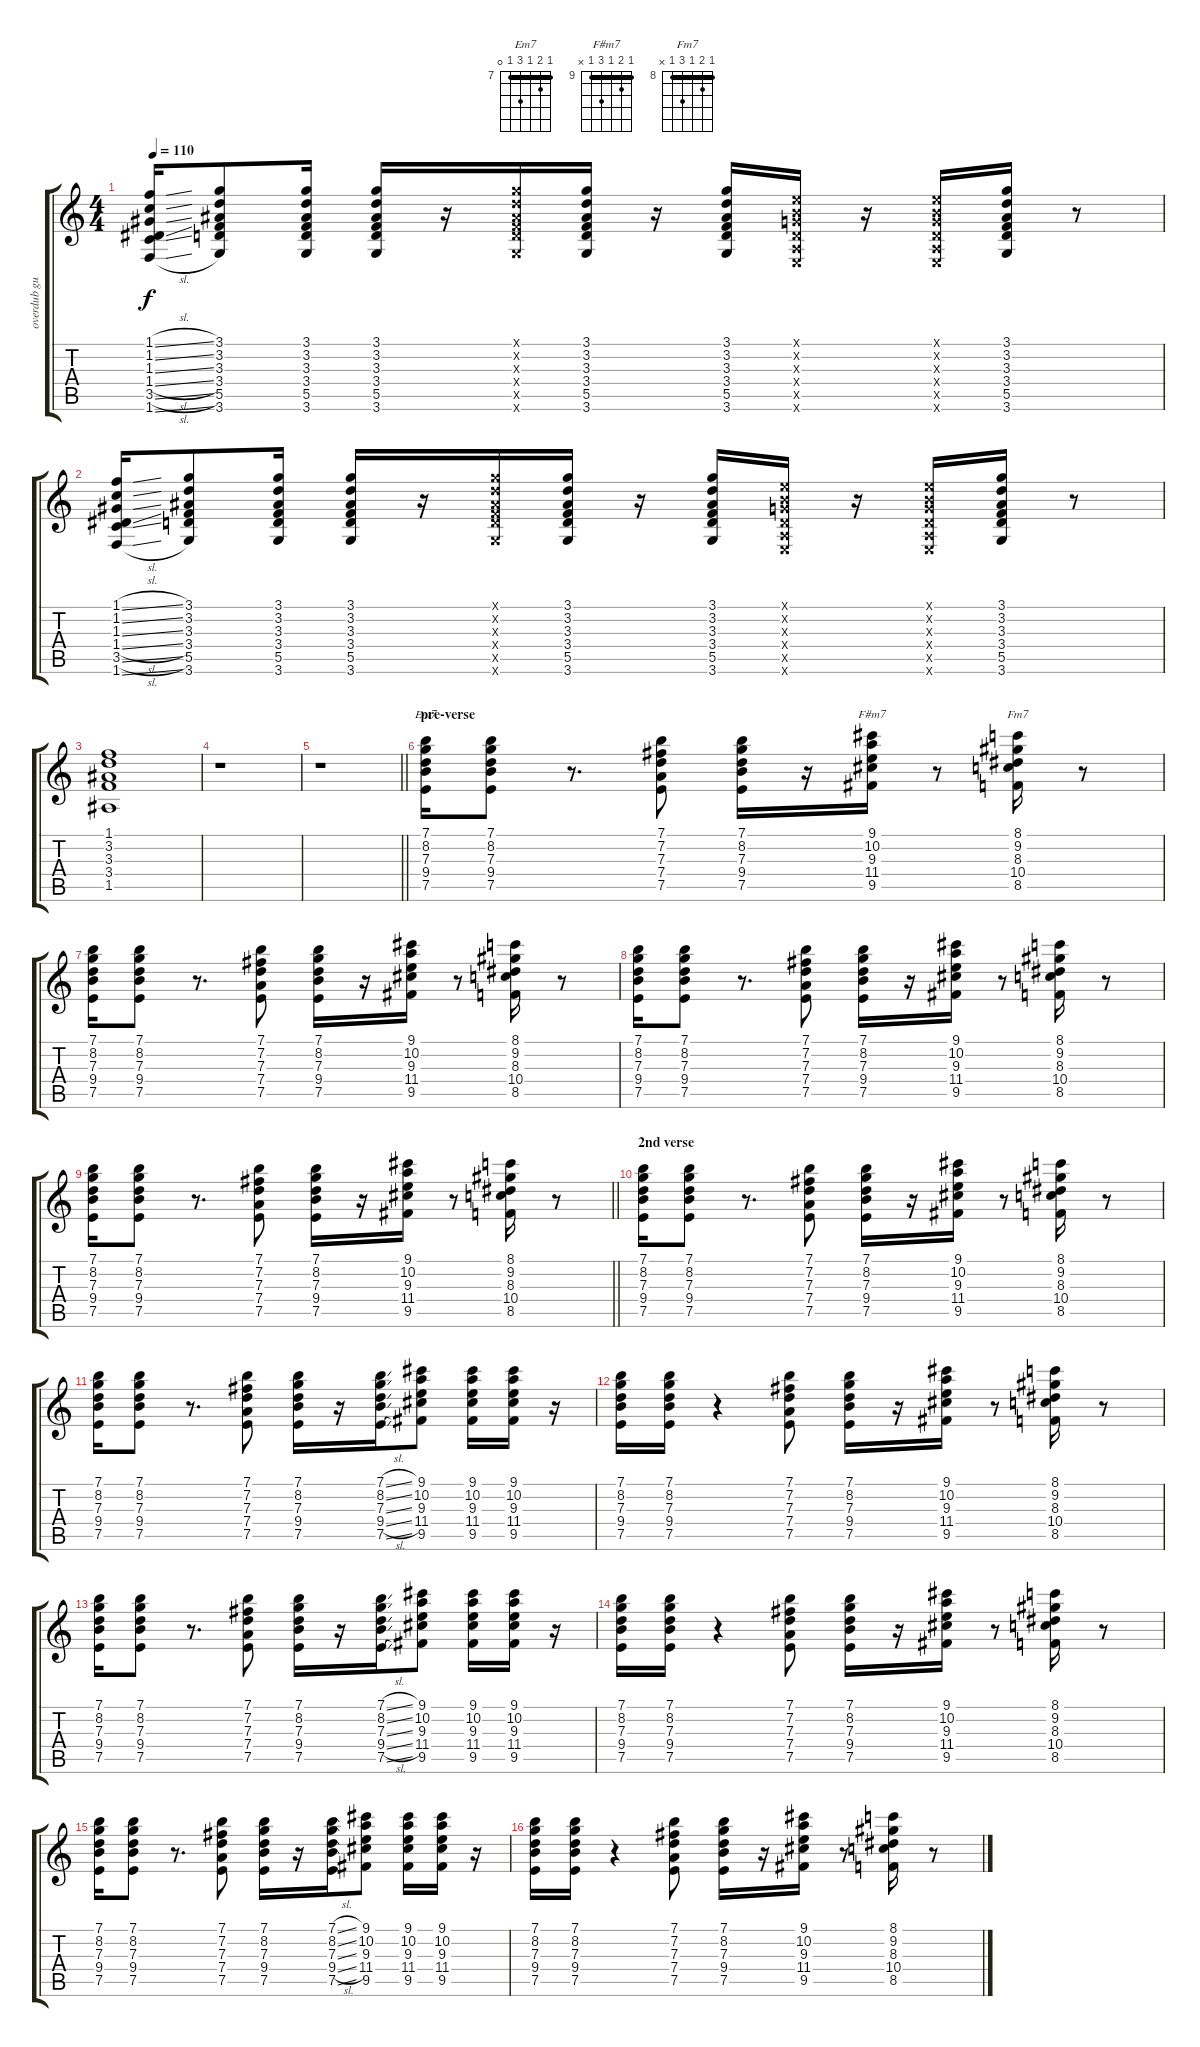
\track ("overdub guitar II" "overdub gu") {instrument electricguitarjazz}
\staff {score tabs}
\tuning (E4 B3 G3 D3 A2 E2) {hide}
\chord ("Em7" 7 8 7 9 7 0) {firstfret 7 barre 7}
\chord ("F#m7" 9 10 9 11 9 x) {firstfret 9 barre 9}
\chord ("Fm7" 8 9 8 10 8 x) {firstfret 8 barre 8}
\ts (4 4)
\tempo 110
\clef g2
\ks aminor
(1.1{sl} 1.2{sl} 1.3{sl} 1.4{sl} 3.5{sl} 1.6{sl}).16{dy f} (3.1 3.2 3.3 3.4 5.5 3.6).8 (3.1 3.2 3.3 3.4 5.5 3.6).16 (3.1 3.2 3.3 3.4 5.5 3.6).16 r.16 (3.1{x} 3.2{x} 3.3{x} 3.4{x} 5.5{x} 3.6{x}).16 (3.1 3.2 3.3 3.4 5.5 3.6).16 r.16 (3.1 3.2 3.3 3.4 5.5 3.6).16 (0.1{x} 0.2{x} 0.3{x} 0.4{x} 0.5{x} 0.6{x}).16 r.16 (0.1{x} 0.2{x} 0.3{x} 0.4{x} 0.5{x} 0.6{x}).16 (3.1 3.2 3.3 3.4 5.5 3.6).16 r.8 |
(1.1{sl} 1.2{sl} 1.3{sl} 1.4{sl} 3.5{sl} 1.6{sl}).16 (3.1 3.2 3.3 3.4 5.5 3.6).8 (3.1 3.2 3.3 3.4 5.5 3.6).16 (3.1 3.2 3.3 3.4 5.5 3.6).16 r.16 (3.1{x} 3.2{x} 3.3{x} 3.4{x} 5.5{x} 3.6{x}).16 (3.1 3.2 3.3 3.4 5.5 3.6).16 r.16 (3.1 3.2 3.3 3.4 5.5 3.6).16 (0.1{x} 0.2{x} 0.3{x} 0.4{x} 0.5{x} 0.6{x}).16 r.16 (0.1{x} 0.2{x} 0.3{x} 0.4{x} 0.5{x} 0.6{x}).16 (3.1 3.2 3.3 3.4 5.5 3.6).16 r.8 |
(1.1 3.2 3.3 3.4 1.5).1 |
r.1 |
\barLineRight lightlight
r.1 |
\section ("" "pre-verse")
(7.1 8.2 7.3 9.4 7.5).16{ch "Em7"} (7.1 8.2 7.3 9.4 7.5).8 r.8{d} (7.1 7.2 7.3 7.4 7.5).8 (7.1 8.2 7.3 9.4 7.5).16 r.16 (9.1 10.2 9.3 11.4 9.5).16{ch "F#m7"} r.8 (8.1 9.2 8.3 10.4 8.5).16{ch "Fm7"} r.8 |
(7.1 8.2 7.3 9.4 7.5).16 (7.1 8.2 7.3 9.4 7.5).8 r.8{d} (7.1 7.2 7.3 7.4 7.5).8 (7.1 8.2 7.3 9.4 7.5).16 r.16 (9.1 10.2 9.3 11.4 9.5).16 r.8 (8.1 9.2 8.3 10.4 8.5).16 r.8 |
(7.1 8.2 7.3 9.4 7.5).16 (7.1 8.2 7.3 9.4 7.5).8 r.8{d} (7.1 7.2 7.3 7.4 7.5).8 (7.1 8.2 7.3 9.4 7.5).16 r.16 (9.1 10.2 9.3 11.4 9.5).16 r.8 (8.1 9.2 8.3 10.4 8.5).16 r.8 |
\barLineRight lightlight
(7.1 8.2 7.3 9.4 7.5).16 (7.1 8.2 7.3 9.4 7.5).8 r.8{d} (7.1 7.2 7.3 7.4 7.5).8 (7.1 8.2 7.3 9.4 7.5).16 r.16 (9.1 10.2 9.3 11.4 9.5).16 r.8 (8.1 9.2 8.3 10.4 8.5).16 r.8 |
\section ("" "2nd verse")
(7.1 8.2 7.3 9.4 7.5).16 (7.1 8.2 7.3 9.4 7.5).8 r.8{d} (7.1 7.2 7.3 7.4 7.5).8 (7.1 8.2 7.3 9.4 7.5).16 r.16 (9.1 10.2 9.3 11.4 9.5).16 r.8 (8.1 9.2 8.3 10.4 8.5).16 r.8 |
(7.1 8.2 7.3 9.4 7.5).16 (7.1 8.2 7.3 9.4 7.5).8 r.8{d} (7.1 7.2 7.3 7.4 7.5).8 (7.1 8.2 7.3 9.4 7.5).16 r.16 (7.1{sl} 8.2{sl} 7.3{sl} 9.4{sl} 7.5{sl}).16 (9.1 10.2 9.3 11.4 9.5).8 (9.1 10.2 9.3 11.4 9.5).16 (9.1 10.2 9.3 11.4 9.5).16 r.16 |
(7.1 8.2 7.3 9.4 7.5).16 (7.1 8.2 7.3 9.4 7.5).16 r.4 (7.1 7.2 7.3 7.4 7.5).8 (7.1 8.2 7.3 9.4 7.5).16 r.16 (9.1 10.2 9.3 11.4 9.5).16 r.8 (8.1 9.2 8.3 10.4 8.5).16 r.8 |
(7.1 8.2 7.3 9.4 7.5).16 (7.1 8.2 7.3 9.4 7.5).8 r.8{d} (7.1 7.2 7.3 7.4 7.5).8 (7.1 8.2 7.3 9.4 7.5).16 r.16 (7.1{sl} 8.2{sl} 7.3{sl} 9.4{sl} 7.5{sl}).16 (9.1 10.2 9.3 11.4 9.5).8 (9.1 10.2 9.3 11.4 9.5).16 (9.1 10.2 9.3 11.4 9.5).16 r.16 |
(7.1 8.2 7.3 9.4 7.5).16 (7.1 8.2 7.3 9.4 7.5).16 r.4 (7.1 7.2 7.3 7.4 7.5).8 (7.1 8.2 7.3 9.4 7.5).16 r.16 (9.1 10.2 9.3 11.4 9.5).16 r.8 (8.1 9.2 8.3 10.4 8.5).16 r.8 |
(7.1 8.2 7.3 9.4 7.5).16 (7.1 8.2 7.3 9.4 7.5).8 r.8{d} (7.1 7.2 7.3 7.4 7.5).8 (7.1 8.2 7.3 9.4 7.5).16 r.16 (7.1{sl} 8.2{sl} 7.3{sl} 9.4{sl} 7.5{sl}).16 (9.1 10.2 9.3 11.4 9.5).8 (9.1 10.2 9.3 11.4 9.5).16 (9.1 10.2 9.3 11.4 9.5).16 r.16 |
(7.1 8.2 7.3 9.4 7.5).16 (7.1 8.2 7.3 9.4 7.5).16 r.4 (7.1 7.2 7.3 7.4 7.5).8 (7.1 8.2 7.3 9.4 7.5).16 r.16 (9.1 10.2 9.3 11.4 9.5).16 r.8 (8.1 9.2 8.3 10.4 8.5).16 r.8
